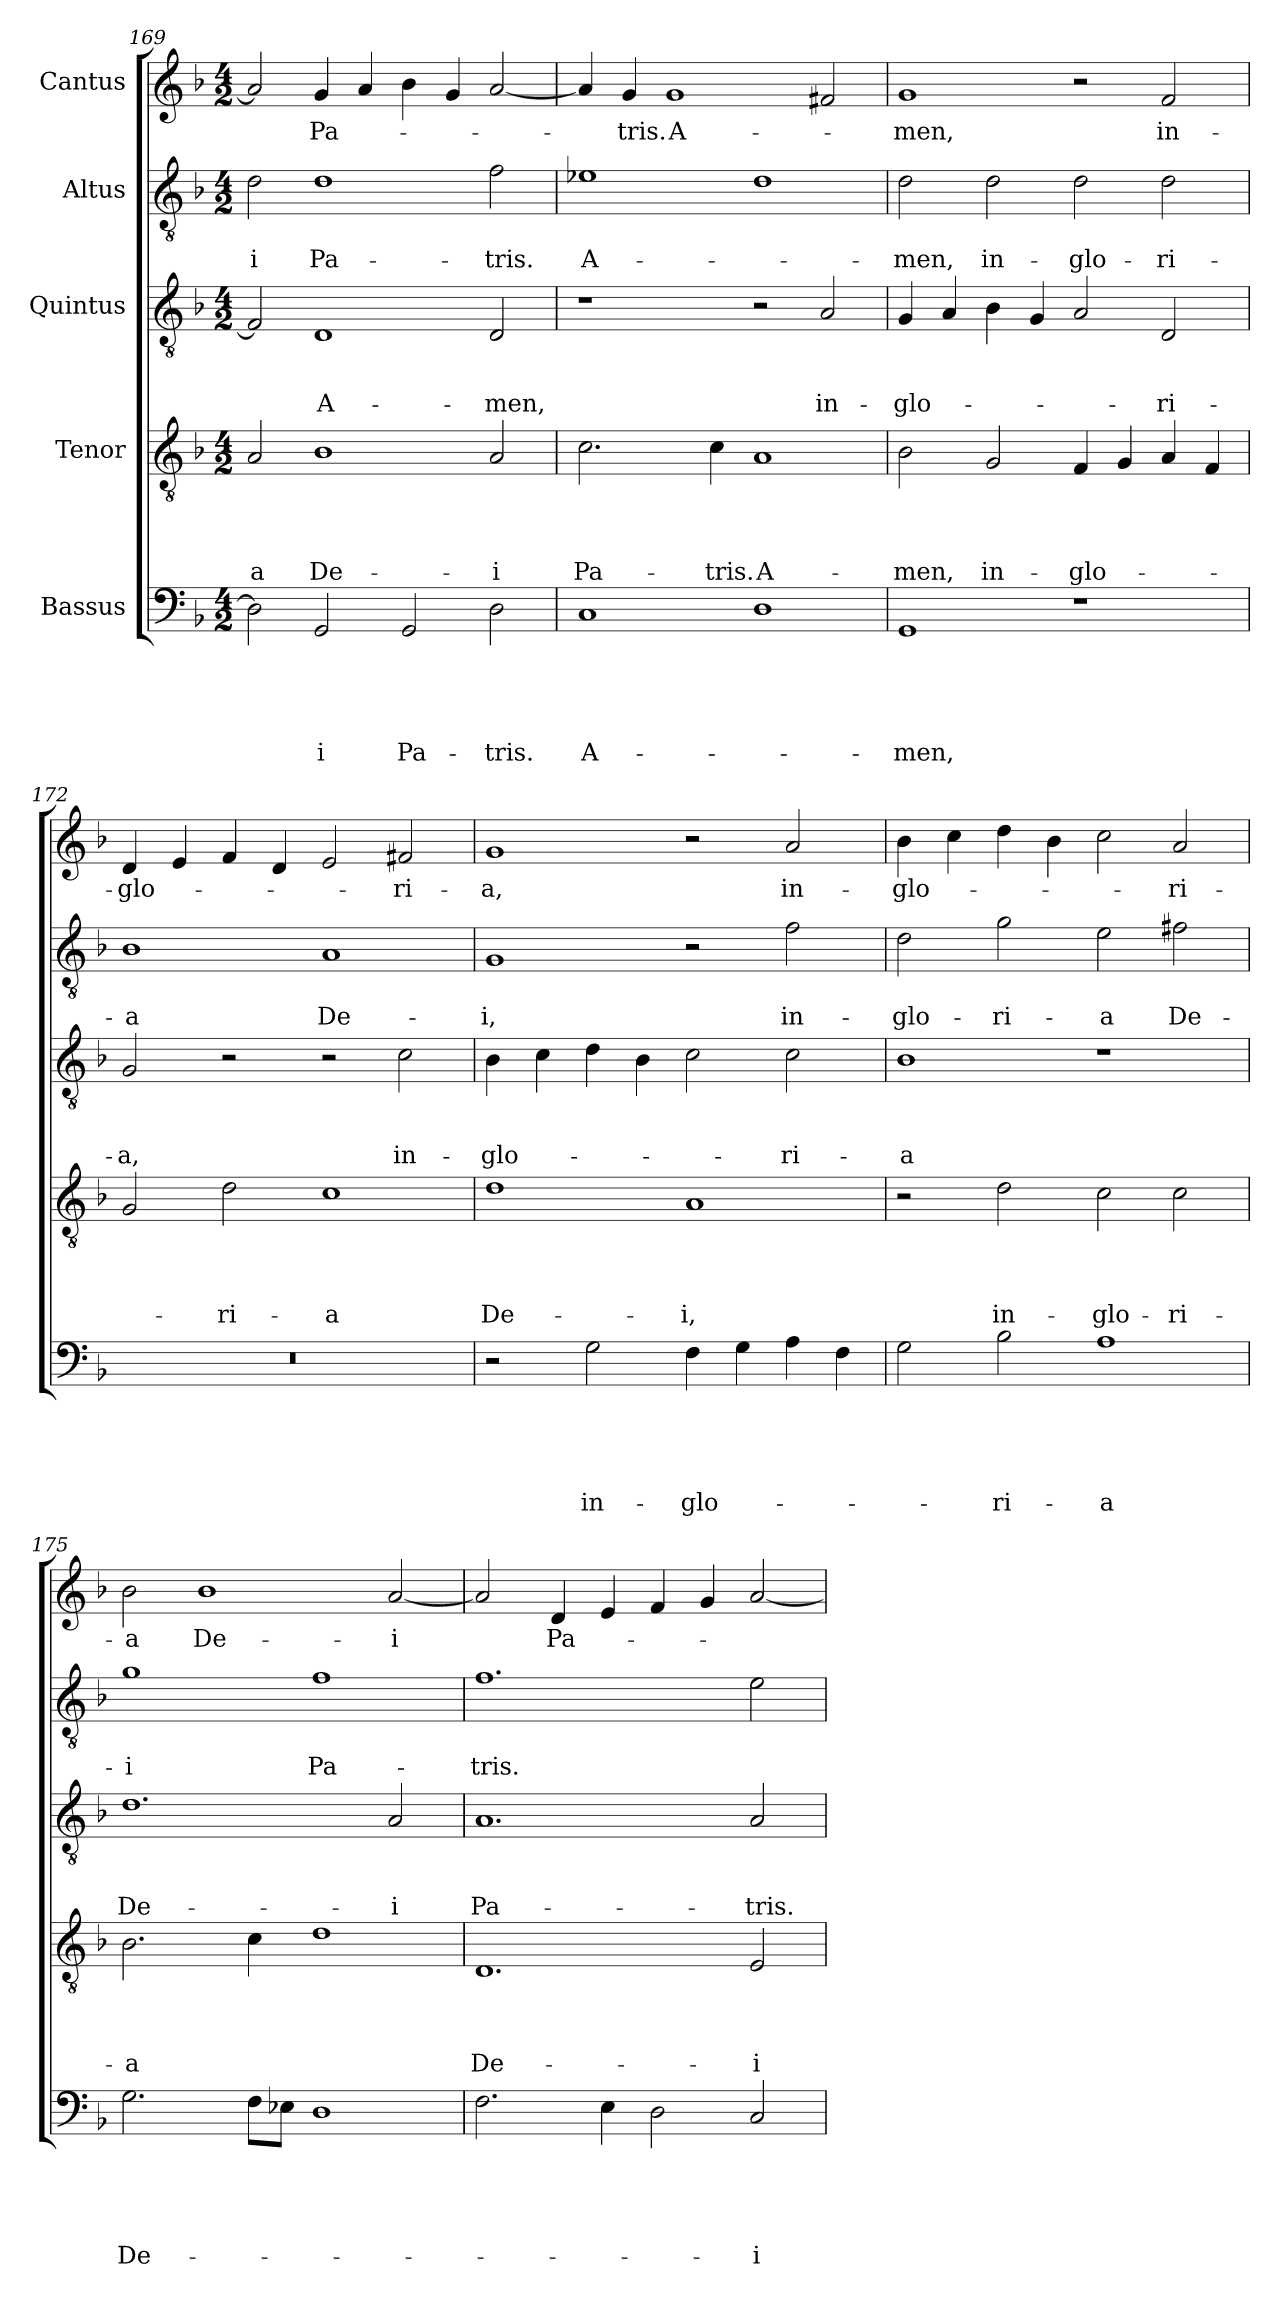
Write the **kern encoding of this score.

**kern	**text	**text	**text	**text	**text	**kern	**text	**text	**text	**text	**kern	**text	**text	**text	**kern	**text	**text	**kern	**text
*part5	*part5	*part5	*part5	*part5	*part5	*part4	*part4	*part4	*part4	*part4	*part3	*part3	*part3	*part3	*part2	*part2	*part2	*part1	*part1
*staff5	*staff5	*staff5	*staff5	*staff5	*staff5	*staff4	*staff4	*staff4	*staff4	*staff4	*staff3	*staff3	*staff3	*staff3	*staff2	*staff2	*staff2	*staff1	*staff1
*I"Bassus	*	*	*	*	*	*I"Tenor	*	*	*	*	*I"Quintus	*	*	*	*I"Altus	*	*	*I"Cantus	*
*clefF4	*	*	*	*	*	*clefGv2	*	*	*	*	*clefGv2	*	*	*	*clefGv2	*	*	*clefG2	*
*k[b-]	*	*	*	*	*	*k[b-]	*	*	*	*	*k[b-]	*	*	*	*k[b-]	*	*	*k[b-]	*
*M4/2	*	*	*	*	*	*M4/2	*	*	*	*	*M4/2	*	*	*	*M4/2	*	*	*M4/2	*
=169	=169	=169	=169	=169	=169	=169	=169	=169	=169	=169	=169	=169	=169	=169	=169	=169	=169	=169	=169
2D\]	.	.	.	.	.	2A/	.	.	.	-a	2F/]	.	.	.	2d\	.	-i	2a/]	.
2GG/	.	.	.	.	-i	1B-\	.	.	.	De-	1D/	.	.	A-	1d\	.	Pa-	4g/	Pa-
.	.	.	.	.	.	.	.	.	.	.	.	.	.	.	.	.	.	4a/	.
2GG/	.	.	.	.	Pa-	.	.	.	.	.	.	.	.	.	.	.	.	4b-\	.
.	.	.	.	.	.	.	.	.	.	.	.	.	.	.	.	.	.	4g/	.
2D\	.	.	.	.	-tris.	2A/	.	.	.	-i	2D/	.	.	-men,	2f\	.	-tris.	[2a/	.
=170	=170	=170	=170	=170	=170	=170	=170	=170	=170	=170	=170	=170	=170	=170	=170	=170	=170	=170	=170
1C/	.	.	.	.	A-	2.c\	.	.	.	Pa-	1r	.	.	.	1e-X\	.	A-	4a/]	.
.	.	.	.	.	.	.	.	.	.	.	.	.	.	.	.	.	.	4g/	-tris.
.	.	.	.	.	.	.	.	.	.	.	.	.	.	.	.	.	.	1g/	A-
.	.	.	.	.	.	4c\	.	.	.	-tris.	.	.	.	.	.	.	.	.	.
1D\	.	.	.	.	.	1A/	.	.	.	A-	2r	.	.	.	1d\	.	.	.	.
.	.	.	.	.	.	.	.	.	.	.	2A/	.	.	in-	.	.	.	2f#X/	.
=171	=171	=171	=171	=171	=171	=171	=171	=171	=171	=171	=171	=171	=171	=171	=171	=171	=171	=171	=171
1GG/	.	.	.	.	-men,	2B-\	.	.	.	-men,	4G/	.	.	glo-	2d\	.	-men,	1g/	-men,
.	.	.	.	.	.	.	.	.	.	.	4A/	.	.	.	.	.	.	.	.
.	.	.	.	.	.	2G/	.	.	.	in-	4B-\	.	.	.	2d\	.	in-	.	.
.	.	.	.	.	.	.	.	.	.	.	4G/	.	.	.	.	.	.	.	.
1r	.	.	.	.	.	4F/	.	.	.	glo-	2A/	.	.	.	2d\	.	glo-	2r	.
.	.	.	.	.	.	4G/	.	.	.	.	.	.	.	.	.	.	.	.	.
.	.	.	.	.	.	4A/	.	.	.	.	2D/	.	.	-ri-	2d\	.	-ri-	2f/	in-
.	.	.	.	.	.	4F/	.	.	.	.	.	.	.	.	.	.	.	.	.
=172	=172	=172	=172	=172	=172	=172	=172	=172	=172	=172	=172	=172	=172	=172	=172	=172	=172	=172	=172
0r	.	.	.	.	.	2G/	.	.	.	.	2G/	.	.	-a,	1B-\	.	-a	4d/	glo-
.	.	.	.	.	.	.	.	.	.	.	.	.	.	.	.	.	.	4e/	.
.	.	.	.	.	.	2d\	.	.	.	-ri-	2r	.	.	.	.	.	.	4f/	.
.	.	.	.	.	.	.	.	.	.	.	.	.	.	.	.	.	.	4d/	.
.	.	.	.	.	.	1c\	.	.	.	-a	2r	.	.	.	1A/	.	De-	2e/	.
.	.	.	.	.	.	.	.	.	.	.	2c\	.	.	in-	.	.	.	2f#X/	-ri-
=173	=173	=173	=173	=173	=173	=173	=173	=173	=173	=173	=173	=173	=173	=173	=173	=173	=173	=173	=173
2r	.	.	.	.	.	1d\	.	.	.	De-	4B-\	.	.	glo-	1G/	.	-i,	1g/	-a,
.	.	.	.	.	.	.	.	.	.	.	4c\	.	.	.	.	.	.	.	.
2G\	.	.	.	.	in-	.	.	.	.	.	4d\	.	.	.	.	.	.	.	.
.	.	.	.	.	.	.	.	.	.	.	4B-\	.	.	.	.	.	.	.	.
4F\	.	.	.	.	glo-	1A/	.	.	.	-i,	2c\	.	.	.	2r	.	.	2r	.
4G\	.	.	.	.	.	.	.	.	.	.	.	.	.	.	.	.	.	.	.
4A\	.	.	.	.	.	.	.	.	.	.	2c\	.	.	-ri-	2f\	.	in-	2a/	in-
4F\	.	.	.	.	.	.	.	.	.	.	.	.	.	.	.	.	.	.	.
=174	=174	=174	=174	=174	=174	=174	=174	=174	=174	=174	=174	=174	=174	=174	=174	=174	=174	=174	=174
2G\	.	.	.	.	.	2r	.	.	.	.	1B-\	.	.	-a	2d\	.	glo-	4b-\	glo-
.	.	.	.	.	.	.	.	.	.	.	.	.	.	.	.	.	.	4cc\	.
2B-\	.	.	.	.	-ri-	2d\	.	.	.	in-	.	.	.	.	2g\	.	-ri-	4dd\	.
.	.	.	.	.	.	.	.	.	.	.	.	.	.	.	.	.	.	4b-\	.
1A\	.	.	.	.	-a	2c\	.	.	.	glo-	1r	.	.	.	2e\	.	-a	2cc\	.
.	.	.	.	.	.	2c\	.	.	.	-ri-	.	.	.	.	2f#X\	.	De-	2a/	-ri-
=175	=175	=175	=175	=175	=175	=175	=175	=175	=175	=175	=175	=175	=175	=175	=175	=175	=175	=175	=175
2.G\	.	.	.	.	De-	2.B-\	.	.	.	-a	1.d\	.	.	De-	1g\	.	-i	2b-\	-a
.	.	.	.	.	.	.	.	.	.	.	.	.	.	.	.	.	.	1b-\	De-
8F\L	.	.	.	.	.	4c\	.	.	.	.	.	.	.	.	.	.	.	.	.
8E-X\J	.	.	.	.	.	.	.	.	.	.	.	.	.	.	.	.	.	.	.
1D\	.	.	.	.	.	1d\	.	.	.	.	.	.	.	.	1f\	.	Pa-	.	.
.	.	.	.	.	.	.	.	.	.	.	2A/	.	.	-i	.	.	.	[2a/	-i
=176	=176	=176	=176	=176	=176	=176	=176	=176	=176	=176	=176	=176	=176	=176	=176	=176	=176	=176	=176
2.F\	.	.	.	.	.	1.D/	.	.	.	De-	1.A/	.	.	Pa-	1.f\	.	-tris.	2a/]	.
.	.	.	.	.	.	.	.	.	.	.	.	.	.	.	.	.	.	4d/	Pa-
4E\	.	.	.	.	.	.	.	.	.	.	.	.	.	.	.	.	.	4e/	.
2D\	.	.	.	.	.	.	.	.	.	.	.	.	.	.	.	.	.	4f/	.
.	.	.	.	.	.	.	.	.	.	.	.	.	.	.	.	.	.	4g/	.
2C/	.	.	.	.	-i	2E/	.	.	.	-i	2A/	.	.	-tris.	2e\	.	.	[2a/	.
=	=	=	=	=	=	=	=	=	=	=	=	=	=	=	=	=	=	=	=
*-	*-	*-	*-	*-	*-	*-	*-	*-	*-	*-	*-	*-	*-	*-	*-	*-	*-	*-	*-
